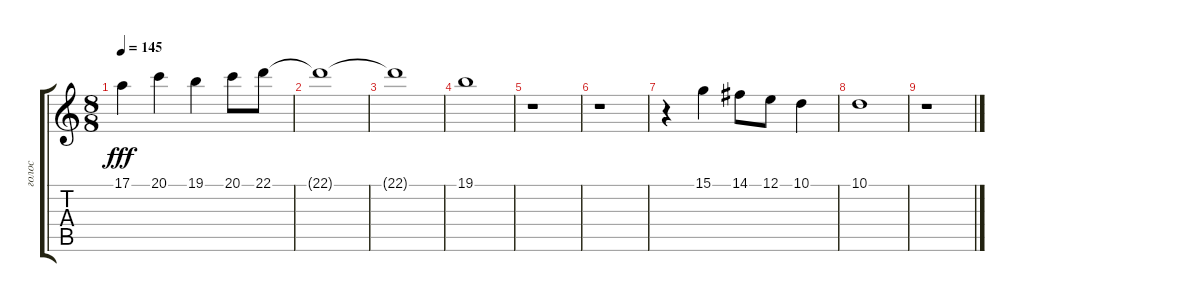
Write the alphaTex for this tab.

\track ("голос" "голос") {instrument acousticgrandpiano}
\staff {score tabs}
\tuning (E4 B3 G3 D3 A2 E2) {hide}
\ts (8 8)
\tempo 145
\clef g2
\ks c
17.1{t}.4{dy fff} 20.1.4 19.1.4 20.1.8 22.1.8 |
22.1{t}.1 |
22.1{t}.1 |
19.1.1 |
r.1 |
r.1 |
r.4 15.1.4 14.1.8 12.1.8 10.1.4 |
10.1.1 |
r.1
